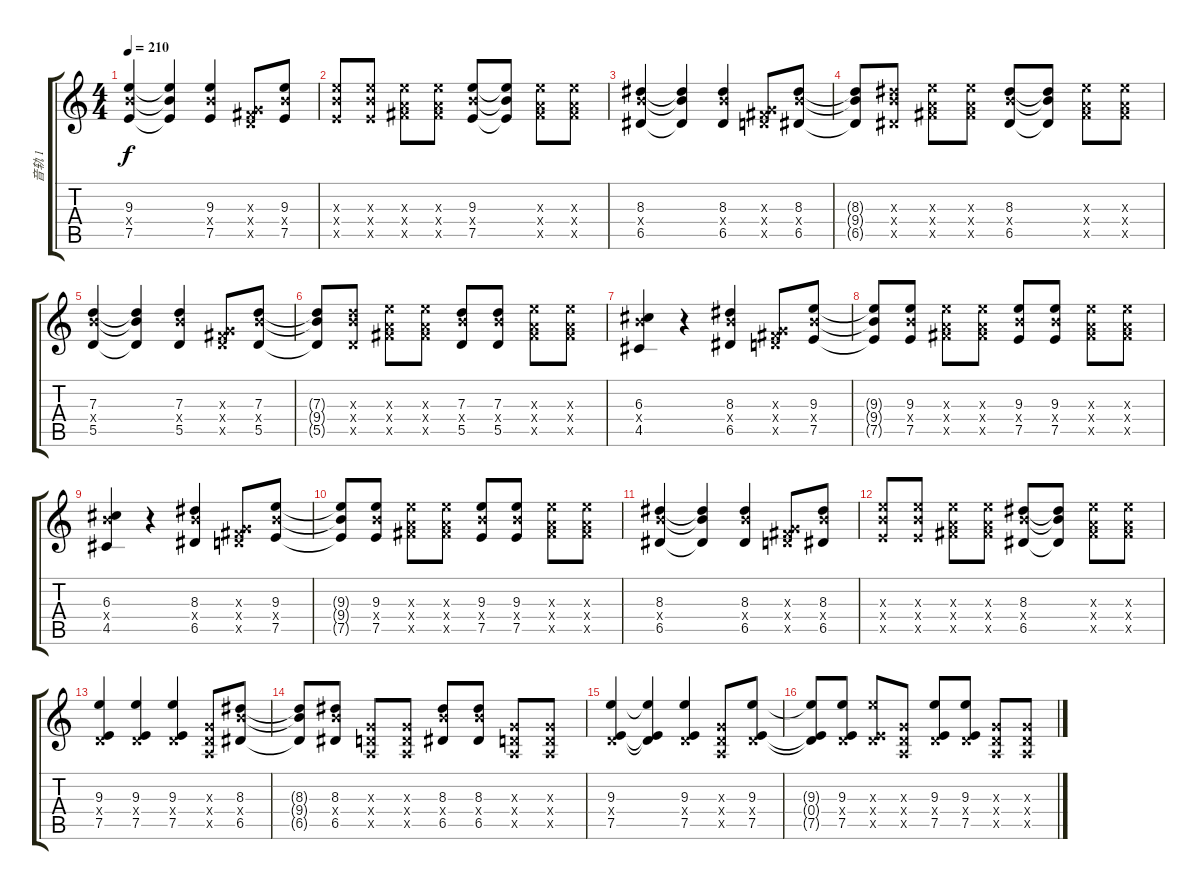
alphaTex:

\track ("音轨 1" "音轨 1") {instrument overdrivenguitar}
\staff {score tabs}
\tuning (E4 B3 G3 D3 A2 E2) {hide}
\ts (4 4)
\tempo 210
\clef g2
\ks c
(9.3 9.4{x} 7.5).4{dy f} (9.3{t} 9.4{t} 7.5{t}).4 (9.3 9.4{x} 7.5).4 (0.3{x} 0.4{x} 9.5{x}).8 (9.3 9.4{x} 7.5).8 |
(9.3{x} 9.4{x} 7.5{x}).8 (9.3{x} 9.4{x} 7.5{x}).8 (9.3{x} 7.4{x} 9.5{x}).8 (9.3{x} 7.4{x} 9.5{x}).8 (9.3 9.4{x} 7.5).8 (9.3{t} 9.4{t} 7.5{t}).8 (9.3{x} 7.4{x} 9.5{x}).8 (9.3{x} 7.4{x} 9.5{x}).8 |
(8.3 9.4{x} 6.5).4 (8.3{t} 9.4{t} 6.5{t}).4 (8.3 9.4{x} 6.5).4 (0.3{x} 0.4{x} 9.5{x}).8 (8.3 9.4{x} 6.5).8 |
(8.3{t} 9.4{t} 6.5{t}).8 (8.3{x} 9.4{x} 6.5{x}).8 (9.3{x} 7.4{x} 9.5{x}).8 (9.3{x} 7.4{x} 9.5{x}).8 (8.3 9.4{x} 6.5).8 (8.3{t} 9.4{t} 6.5{t}).8 (9.3{x} 7.4{x} 9.5{x}).8 (9.3{x} 7.4{x} 9.5{x}).8 |
(7.3 9.4{x} 5.5).4 (7.3{t} 9.4{t} 5.5{t}).4 (7.3 9.4{x} 5.5).4 (0.3{x} 0.4{x} 9.5{x}).8 (7.3 9.4{x} 5.5).8 |
(7.3{t} 9.4{t} 5.5{t}).8 (7.3{x} 9.4{x} 5.5{x}).8 (9.3{x} 7.4{x} 9.5{x}).8 (9.3{x} 7.4{x} 9.5{x}).8 (7.3 9.4{x} 5.5).8 (7.3 9.4{x} 5.5).8 (9.3{x} 7.4{x} 9.5{x}).8 (9.3{x} 7.4{x} 9.5{x}).8 |
(6.3 9.4{x} 4.5).4 r.4 (8.3 9.4{x} 6.5).4 (0.3{x} 0.4{x} 9.5{x}).8 (9.3 9.4{x} 7.5).8 |
(9.3{t} 9.4{t} 7.5{t}).8 (9.3 9.4{x} 7.5).8 (9.3{x} 7.4{x} 9.5{x}).8 (9.3{x} 7.4{x} 9.5{x}).8 (9.3 9.4{x} 7.5).8 (9.3 9.4{x} 7.5).8 (9.3{x} 7.4{x} 9.5{x}).8 (9.3{x} 7.4{x} 9.5{x}).8 |
(6.3 9.4{x} 4.5).4 r.4 (8.3 9.4{x} 6.5).4 (0.3{x} 0.4{x} 9.5{x}).8 (9.3 9.4{x} 7.5).8 |
(9.3{t} 9.4{t} 7.5{t}).8 (9.3 9.4{x} 7.5).8 (9.3{x} 7.4{x} 9.5{x}).8 (9.3{x} 7.4{x} 9.5{x}).8 (9.3 9.4{x} 7.5).8 (9.3 9.4{x} 7.5).8 (9.3{x} 7.4{x} 9.5{x}).8 (9.3{x} 7.4{x} 9.5{x}).8 |
(8.3 9.4{x} 6.5).4 (8.3{t} 9.4{t} 6.5{t}).4 (8.3 9.4{x} 6.5).4 (0.3{x} 0.4{x} 9.5{x}).8 (8.3 9.4{x} 6.5).8 |
(9.3{x} 9.4{x} 7.5{x}).8 (9.3{x} 9.4{x} 7.5{x}).8 (9.3{x} 7.4{x} 9.5{x}).8 (9.3{x} 7.4{x} 9.5{x}).8 (8.3 9.4{x} 6.5).8 (8.3{t} 9.4{t} 6.5{t}).8 (9.3{x} 7.4{x} 9.5{x}).8 (9.3{x} 7.4{x} 9.5{x}).8 |
(9.3 0.4{x} 7.5).4 (9.3 0.4{x} 7.5).4 (9.3 0.4{x} 7.5).4 (0.3{x} 0.4{x} 0.5{x}).8 (8.3 9.4{x} 6.5).8 |
(8.3{t} 9.4{t} 6.5{t}).8 (8.3 9.4{x} 6.5).8 (0.3{x} 0.4{x} 0.5{x}).8 (0.3{x} 0.4{x} 0.5{x}).8 (8.3 9.4{x} 6.5).8 (8.3 9.4{x} 6.5).8 (0.3{x} 0.4{x} 0.5{x}).8 (0.3{x} 0.4{x} 0.5{x}).8 |
(9.3 0.4{x} 7.5).4 (9.3{t} 0.4{t} 7.5{t}).4 (9.3 0.4{x} 7.5).4 (0.3{x} 0.4{x} 0.5{x}).8 (9.3 0.4{x} 7.5).8 |
(9.3{t} 0.4{t} 7.5{t}).8 (9.3 0.4{x} 7.5).8 (9.3{x} 0.4{x} 7.5{x}).8 (0.3{x} 0.4{x} 0.5{x}).8 (9.3 0.4{x} 7.5).8 (9.3 0.4{x} 7.5).8 (0.3{x} 0.4{x} 0.5{x}).8 (0.3{x} 0.4{x} 0.5{x}).8
